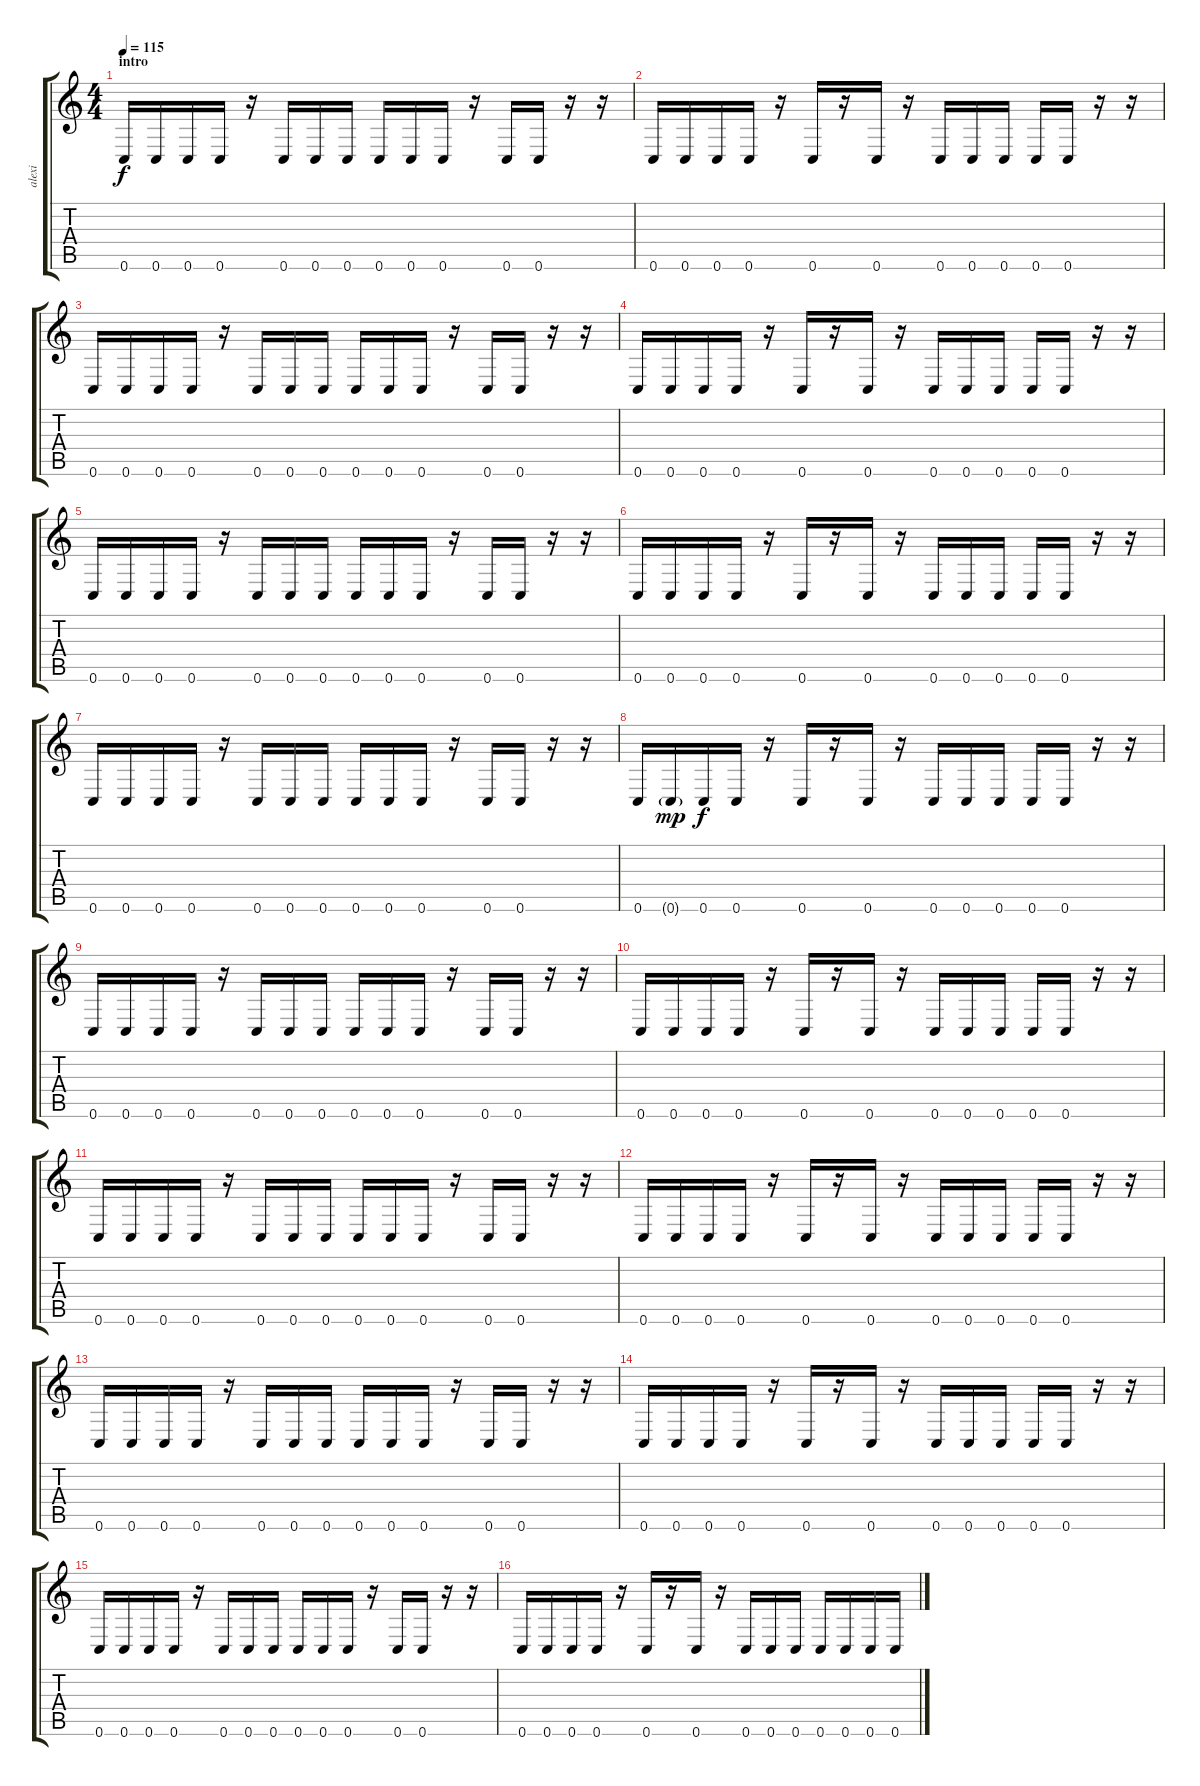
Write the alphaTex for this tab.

\track ("alexi" "alexi") {instrument distortionguitar}
\staff {score tabs}
\tuning (D4 A3 F3 C3 G2 C2) {hide}
\ts (4 4)
\section ("" "intro")
\tempo 115
\clef g2
\ks c
0.6.16{dy f instrument distortionguitar} 0.6.16 0.6.16 0.6.16 r.16 0.6.16 0.6.16 0.6.16 0.6.16 0.6.16 0.6.16 r.16 0.6.16 0.6.16 r.16 r.16 |
0.6.16 0.6.16 0.6.16 0.6.16 r.16 0.6.16 r.16 0.6.16 r.16 0.6.16 0.6.16 0.6.16 0.6.16 0.6.16 r.16 r.16 |
0.6.16 0.6.16 0.6.16 0.6.16 r.16 0.6.16 0.6.16 0.6.16 0.6.16 0.6.16 0.6.16 r.16 0.6.16 0.6.16 r.16 r.16 |
0.6.16 0.6.16 0.6.16 0.6.16 r.16 0.6.16 r.16 0.6.16 r.16 0.6.16 0.6.16 0.6.16 0.6.16 0.6.16 r.16 r.16 |
0.6.16 0.6.16 0.6.16 0.6.16 r.16 0.6.16 0.6.16 0.6.16 0.6.16 0.6.16 0.6.16 r.16 0.6.16 0.6.16 r.16 r.16 |
0.6.16 0.6.16 0.6.16 0.6.16 r.16 0.6.16 r.16 0.6.16 r.16 0.6.16 0.6.16 0.6.16 0.6.16 0.6.16 r.16 r.16 |
0.6.16 0.6.16 0.6.16 0.6.16 r.16 0.6.16 0.6.16 0.6.16 0.6.16 0.6.16 0.6.16 r.16 0.6.16 0.6.16 r.16 r.16 |
0.6.16 0.6{g}.16{dy mp} 0.6.16{dy f} 0.6.16 r.16 0.6.16 r.16 0.6.16 r.16 0.6.16 0.6.16 0.6.16 0.6.16 0.6.16 r.16 r.16 |
0.6.16 0.6.16 0.6.16 0.6.16 r.16 0.6.16 0.6.16 0.6.16 0.6.16 0.6.16 0.6.16 r.16 0.6.16 0.6.16 r.16 r.16 |
0.6.16 0.6.16 0.6.16 0.6.16 r.16 0.6.16 r.16 0.6.16 r.16 0.6.16 0.6.16 0.6.16 0.6.16 0.6.16 r.16 r.16 |
0.6.16 0.6.16 0.6.16 0.6.16 r.16 0.6.16 0.6.16 0.6.16 0.6.16 0.6.16 0.6.16 r.16 0.6.16 0.6.16 r.16 r.16 |
0.6.16 0.6.16 0.6.16 0.6.16 r.16 0.6.16 r.16 0.6.16 r.16 0.6.16 0.6.16 0.6.16 0.6.16 0.6.16 r.16 r.16 |
0.6.16 0.6.16 0.6.16 0.6.16 r.16 0.6.16 0.6.16 0.6.16 0.6.16 0.6.16 0.6.16 r.16 0.6.16 0.6.16 r.16 r.16 |
0.6.16 0.6.16 0.6.16 0.6.16 r.16 0.6.16 r.16 0.6.16 r.16 0.6.16 0.6.16 0.6.16 0.6.16 0.6.16 r.16 r.16 |
0.6.16 0.6.16 0.6.16 0.6.16 r.16 0.6.16 0.6.16 0.6.16 0.6.16 0.6.16 0.6.16 r.16 0.6.16 0.6.16 r.16 r.16 |
0.6.16 0.6.16 0.6.16 0.6.16 r.16 0.6.16 r.16 0.6.16 r.16 0.6.16 0.6.16 0.6.16 0.6.16 0.6.16 0.6.16 0.6.16
